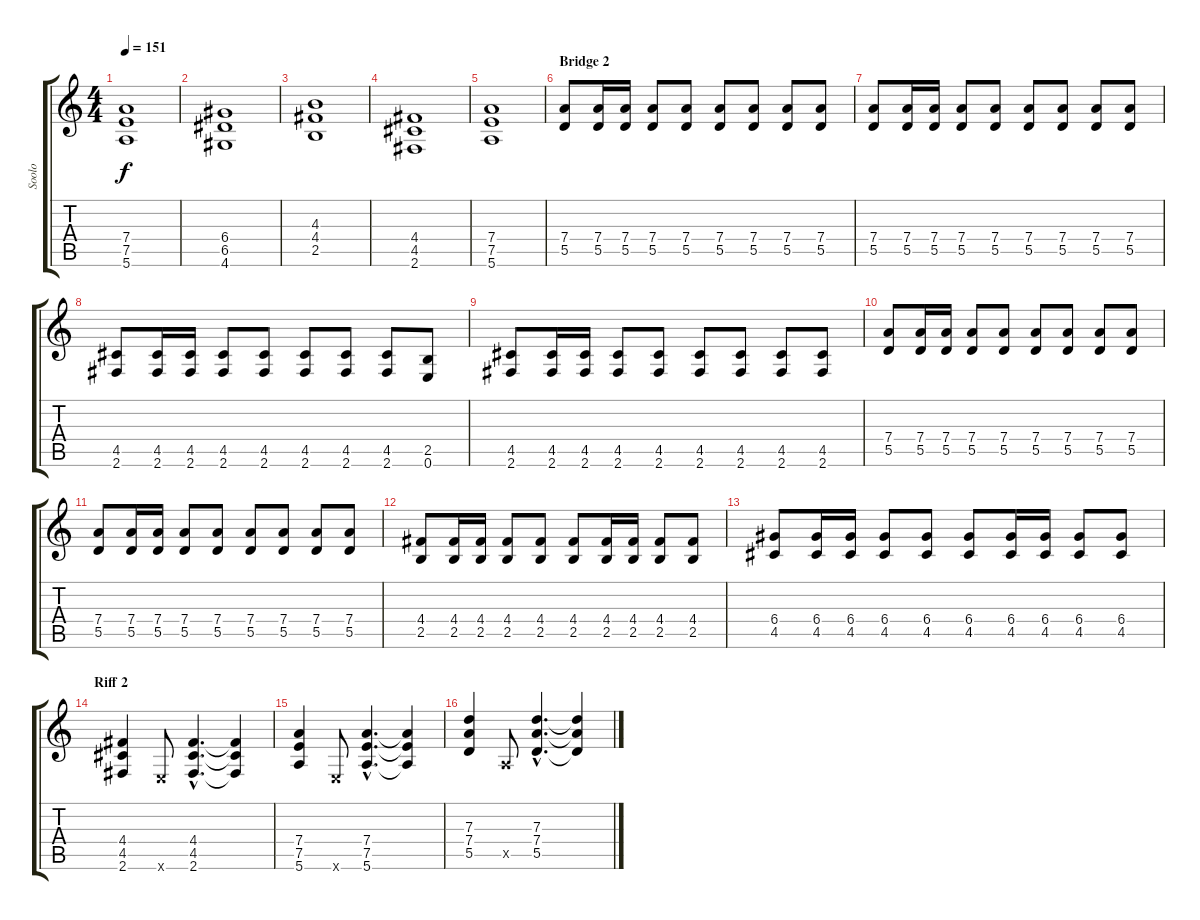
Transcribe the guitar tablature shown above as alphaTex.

\track ("Soolo" "Soolo") {instrument distortionguitar}
\staff {score tabs}
\tuning (E4 B3 G3 D3 A2 E2) {hide}
\ts (4 4)
\tempo 151
\clef g2
\ks c
(7.4 7.5 5.6).1{dy f} |
(6.4 6.5 4.6).1 |
(4.3 4.4 2.5).1 |
(4.4 4.5 2.6).1 |
(7.4 7.5 5.6).1 |
\section ("" "Bridge 2")
(7.4 5.5).8 (7.4 5.5).16 (7.4 5.5).16 (7.4 5.5).8 (7.4 5.5).8 (7.4 5.5).8 (7.4 5.5).8 (7.4 5.5).8 (7.4 5.5).8 |
(7.4 5.5).8 (7.4 5.5).16 (7.4 5.5).16 (7.4 5.5).8 (7.4 5.5).8 (7.4 5.5).8 (7.4 5.5).8 (7.4 5.5).8 (7.4 5.5).8 |
(4.5 2.6).8 (4.5 2.6).16 (4.5 2.6).16 (4.5 2.6).8 (4.5 2.6).8 (4.5 2.6).8 (4.5 2.6).8 (4.5 2.6).8 (2.5 0.6).8 |
(4.5 2.6).8 (4.5 2.6).16 (4.5 2.6).16 (4.5 2.6).8 (4.5 2.6).8 (4.5 2.6).8 (4.5 2.6).8 (4.5 2.6).8 (4.5 2.6).8 |
(7.4 5.5).8 (7.4 5.5).16 (7.4 5.5).16 (7.4 5.5).8 (7.4 5.5).8 (7.4 5.5).8 (7.4 5.5).8 (7.4 5.5).8 (7.4 5.5).8 |
(7.4 5.5).8 (7.4 5.5).16 (7.4 5.5).16 (7.4 5.5).8 (7.4 5.5).8 (7.4 5.5).8 (7.4 5.5).8 (7.4 5.5).8 (7.4 5.5).8 |
(4.4 2.5).8 (4.4 2.5).16 (4.4 2.5).16 (4.4 2.5).8 (4.4 2.5).8 (4.4 2.5).8 (4.4 2.5).16 (4.4 2.5).16 (4.4 2.5).8 (4.4 2.5).8 |
(6.4 4.5).8 (6.4 4.5).16 (6.4 4.5).16 (6.4 4.5).8 (6.4 4.5).8 (6.4 4.5).8 (6.4 4.5).16 (6.4 4.5).16 (6.4 4.5).8 (6.4 4.5).8 |
\section ("" "Riff 2")
(4.4 4.5 2.6).4 0.6{x}.8 (4.4{hac} 4.5{hac} 2.6{hac}).4{d} (4.4{t} 4.5{t} 2.6{t}).4 |
(7.4 7.5 5.6).4 0.6{x}.8 (7.4{hac} 7.5{hac} 5.6{hac}).4{d} (7.4{t} 7.5{t} 5.6{t}).4 |
(7.3 7.4 5.5).4 0.5{x}.8 (7.3{hac} 7.4{hac} 5.5{hac}).4{d} (7.3{t} 7.4{t} 5.5{t}).4
